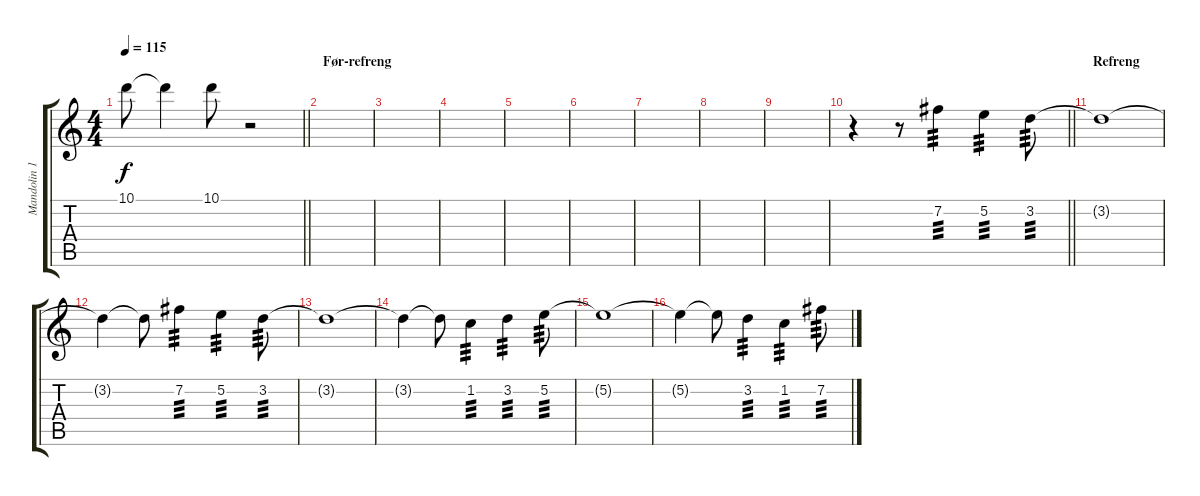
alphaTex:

\track ("Mandolin 1" "Mandolin 1") {instrument acousticguitarsteel}
\staff {score tabs}
\tuning (E4 B3 G3 D3 A2 E2) {hide}
\ts (4 4)
\tempo 115
\clef g2
\barLineRight lightlight
\ks c
10.1{t}.8{dy f} 10.1{t}.4 10.1.8 r.2 |
\section ("" "Før-refreng")
|
|
|
|
|
|
|
|
\barLineRight lightlight
r.4 r.8 7.2.4{tp 3 volume 9 balance 0} 5.2.4{tp 3} 3.2.8{tp 3} |
\section ("" "Refreng")
3.2{t}.1 |
3.2{t}.4 3.2{t}.8 7.2.4{tp 3} 5.2.4{tp 3} 3.2.8{tp 3} |
3.2{t}.1 |
3.2{t}.4 3.2{t}.8 1.2.4{tp 3} 3.2.4{tp 3} 5.2.8{tp 3} |
5.2{t}.1 |
5.2{t}.4 5.2{t}.8 3.2.4{tp 3} 1.2.4{tp 3} 7.2.8{tp 3}
